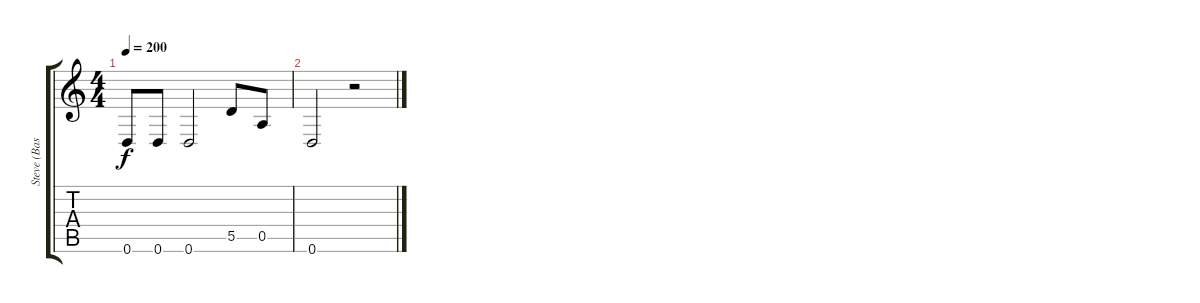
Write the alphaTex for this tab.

\track ("Steve (Bass)" "Steve (Bas") {instrument electricbasspick}
\staff {score tabs}
\tuning (E4 B3 G3 D3 A2 D2) {hide}
\ts (4 4)
\tempo 200
\clef g2
\ks c
0.6.8{dy f} 0.6.8 0.6.2 5.5.8 0.5.8 |
0.6.2 r.2
